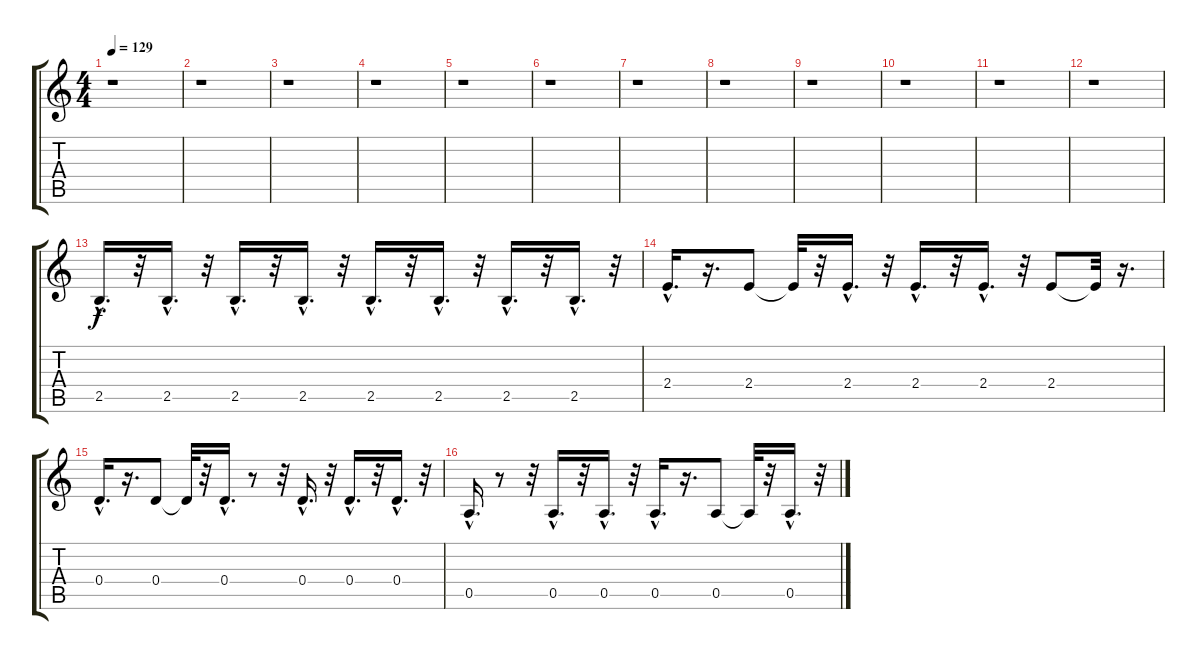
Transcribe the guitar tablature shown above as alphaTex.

\track "" {instrument acousticguitarnylon}
\staff {score tabs}
\tuning (E4 B3 G3 D3 A2 E2) {hide}
\ts (4 4)
\tempo 129
\clef g2
\ks c
r.1{dy f instrument acousticguitarnylon} |
r.1 |
r.1 |
r.1 |
r.1 |
r.1 |
r.1 |
r.1 |
r.1 |
r.1 |
r.1 |
r.1 |
2.5{hac}.16{d} r.32 2.5{hac}.16{d} r.32 2.5{hac}.16{d} r.32 2.5{hac}.16{d} r.32 2.5{hac}.16{d} r.32 2.5{hac}.16{d} r.32 2.5{hac}.16{d} r.32 2.5{hac}.16{d} r.32 |
2.4{hac}.16{d} r.16{d} 2.4.8 2.4{t}.32 r.32 2.4{hac}.16{d} r.32 2.4{hac}.16{d} r.32 2.4{hac}.16{d} r.32 2.4.8 2.4{t}.32 r.16{d} |
0.4{hac}.16{d} r.16{d} 0.4.8 0.4{t}.32 r.32 0.4{hac}.16{d} r.8 r.32 0.4{hac}.16{d} r.32 0.4{hac}.16{d} r.32 0.4{hac}.16{d} r.32 |
0.5{hac}.16{d} r.8 r.32 0.5{hac}.16{d} r.32 0.5{hac}.16{d} r.32 0.5{hac}.16{d} r.16{d} 0.5.8 0.5{t}.32 r.32 0.5{hac}.16{d} r.32
